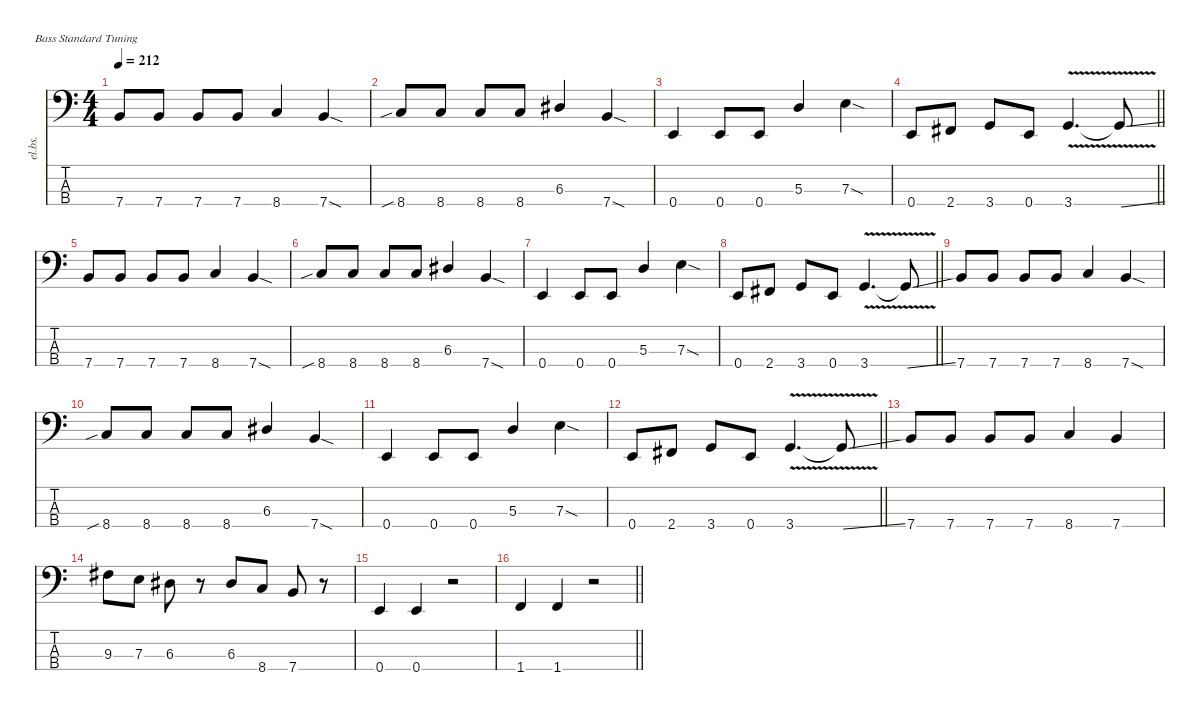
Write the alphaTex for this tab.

\defaultSystemsLayout 4
\hideDynamics
\bracketExtendMode nobrackets
\otherSystemsTrackNameOrientation horizontal
\track ("Cliff Burton" "el.bs.") {instrument electricbassfinger}
\staff {score tabs}
\tuning (G2 D2 A1 E1)
\ts (4 4)
\tempo 212
\clef f4
\ks c
7.4.8{dy f beam Up} 7.4.8{beam Up} 7.4.8{beam Up} 7.4.8{beam Up} 8.4.4{beam Up} 7.4{sod}.4{beam Up} |
8.4{sib}.8{beam Up} 8.4.8{beam Up} 8.4.8{beam Up} 8.4.8{beam Up} 6.3{acc #}.4{beam Up} 7.4{sod}.4{beam Up} |
0.4.4{beam Up} 0.4.8{beam Up} 0.4.8{beam Up} 5.3.4{beam Up} 7.3{sod}.4{beam Down} |
\barLineRight lightlight
0.4.8{beam Up} 2.4{acc #}.8{beam Up} 3.4.8{beam Up} 0.4.8{beam Up} 3.4{v}.4{d beam Up} 3.4{v ss t}.8{beam Up} |
7.4.8{beam Up} 7.4.8{beam Up} 7.4.8{beam Up} 7.4.8{beam Up} 8.4.4{beam Up} 7.4{sod}.4{beam Up} |
8.4{sib}.8{beam Up} 8.4.8{beam Up} 8.4.8{beam Up} 8.4.8{beam Up} 6.3{acc #}.4{beam Up} 7.4{sod}.4{beam Up} |
0.4.4{beam Up} 0.4.8{beam Up} 0.4.8{beam Up} 5.3.4{beam Up} 7.3{sod}.4{beam Down} |
\barLineRight lightlight
0.4.8{beam Up} 2.4{acc #}.8{beam Up} 3.4.8{beam Up} 0.4.8{beam Up} 3.4{v}.4{d beam Up} 3.4{v ss t}.8{beam Up} |
7.4.8{beam Up} 7.4.8{beam Up} 7.4.8{beam Up} 7.4.8{beam Up} 8.4.4{beam Up} 7.4{sod}.4{beam Up} |
8.4{sib}.8{beam Up} 8.4.8{beam Up} 8.4.8{beam Up} 8.4.8{beam Up} 6.3{acc #}.4{beam Up} 7.4{sod}.4{beam Up} |
0.4.4{beam Up} 0.4.8{beam Up} 0.4.8{beam Up} 5.3.4{beam Up} 7.3{sod}.4{beam Down} |
\barLineRight lightlight
0.4.8{beam Up} 2.4{acc #}.8{beam Up} 3.4.8{beam Up} 0.4.8{beam Up} 3.4{v}.4{d beam Up} 3.4{v ss t}.8{beam Up} |
7.4.8{beam Up} 7.4.8{beam Up} 7.4.8{beam Up} 7.4.8{beam Up} 8.4.4{beam Up} 7.4.4{beam Up} |
9.3{acc #}.8{beam Down} 7.3.8{beam Down} 6.3{acc #}.8{beam Down} r.8{beam Down} 6.3{acc #}.8{beam Up} 8.4.8{beam Up} 7.4.8{beam Up} r.8{beam Up} |
0.4.4{beam Up} 0.4.4{beam Up} r.2{beam Up} |
\barLineRight lightlight
1.4.4{beam Up} 1.4.4{beam Up} r.2{beam Up}
